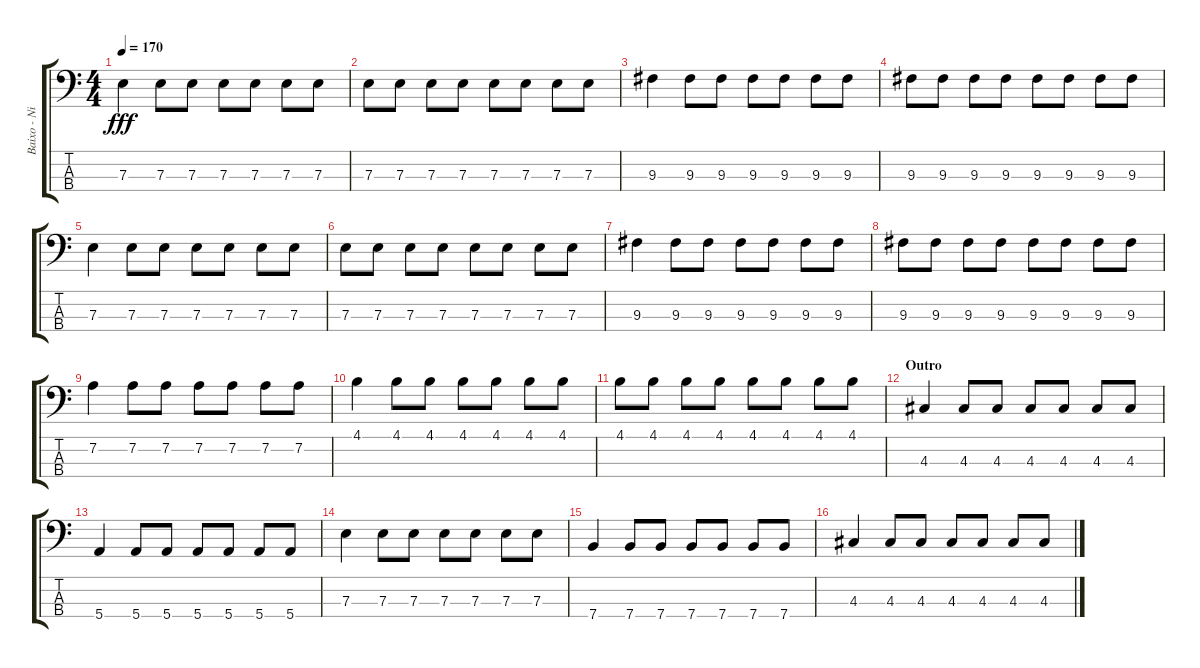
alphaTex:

\track ("Baixo - Nikola" "Baixo - Ni") {instrument electricbasspick}
\staff {score tabs}
\tuning (G2 D2 A1 E1) {hide}
\ts (4 4)
\tempo 170
\clef f4
\ks c
7.3.4{dy fff} 7.3.8 7.3.8 7.3.8 7.3.8 7.3.8 7.3.8 |
7.3.8 7.3.8 7.3.8 7.3.8 7.3.8 7.3.8 7.3.8 7.3.8 |
9.3.4 9.3.8 9.3.8 9.3.8 9.3.8 9.3.8 9.3.8 |
9.3.8 9.3.8 9.3.8 9.3.8 9.3.8 9.3.8 9.3.8 9.3.8 |
7.3.4 7.3.8 7.3.8 7.3.8 7.3.8 7.3.8 7.3.8 |
7.3.8 7.3.8 7.3.8 7.3.8 7.3.8 7.3.8 7.3.8 7.3.8 |
9.3.4 9.3.8 9.3.8 9.3.8 9.3.8 9.3.8 9.3.8 |
9.3.8 9.3.8 9.3.8 9.3.8 9.3.8 9.3.8 9.3.8 9.3.8 |
7.2.4 7.2.8 7.2.8 7.2.8 7.2.8 7.2.8 7.2.8 |
4.1.4 4.1.8 4.1.8 4.1.8 4.1.8 4.1.8 4.1.8 |
4.1.8 4.1.8 4.1.8 4.1.8 4.1.8 4.1.8 4.1.8 4.1.8 |
\section ("" "Outro")
4.3.4 4.3.8 4.3.8 4.3.8 4.3.8 4.3.8 4.3.8 |
5.4.4 5.4.8 5.4.8 5.4.8 5.4.8 5.4.8 5.4.8 |
7.3.4 7.3.8 7.3.8 7.3.8 7.3.8 7.3.8 7.3.8 |
7.4.4 7.4.8 7.4.8 7.4.8 7.4.8 7.4.8 7.4.8 |
4.3.4 4.3.8 4.3.8 4.3.8 4.3.8 4.3.8 4.3.8
